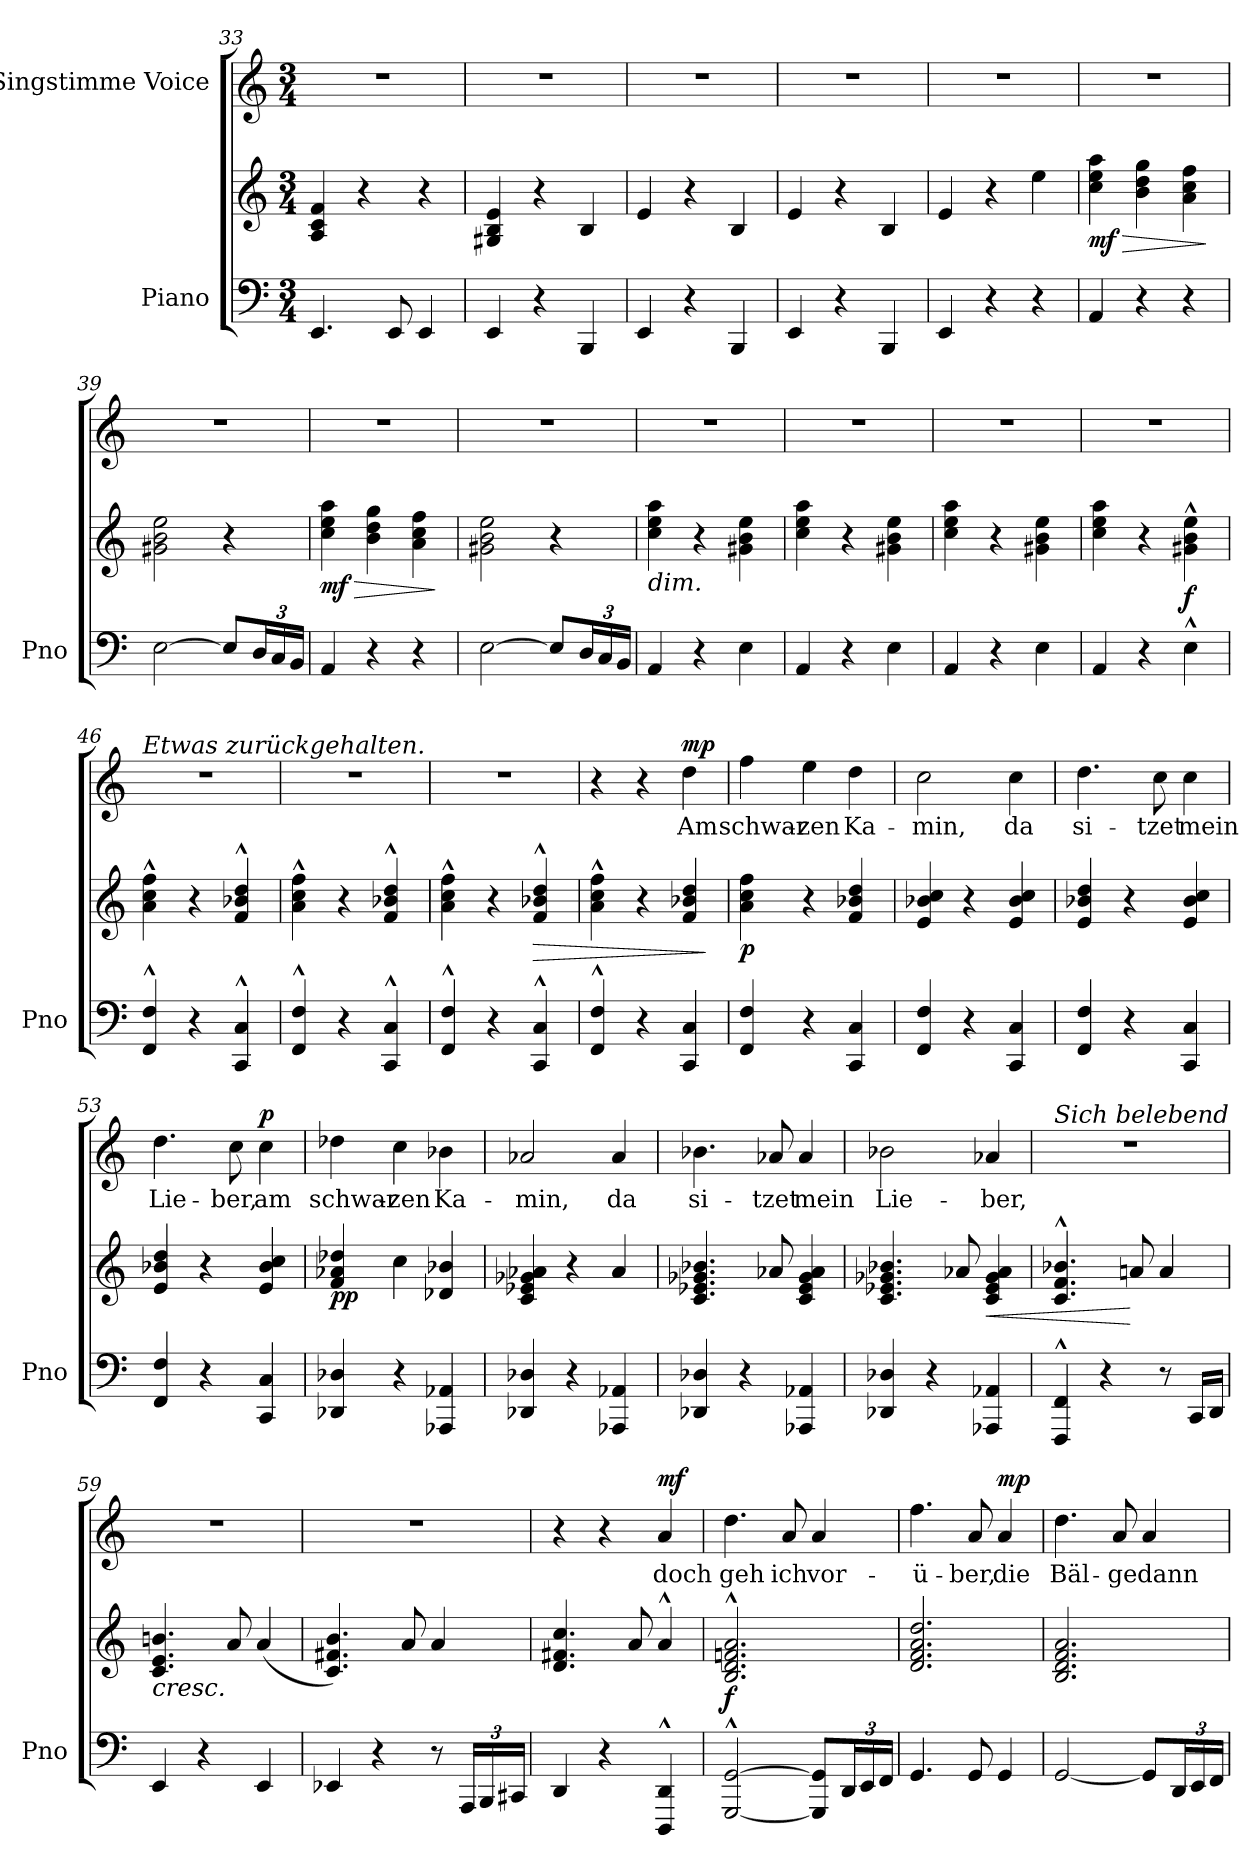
**kern	**kern	**dynam	**kern	**text	**dynam
*part2	*part2	*part2	*part1	*part1	*part1
*staff3	*staff2	*staff2/3	*staff1	*staff1	*staff1
*I"Piano	*	*	*I"Singstimme Voice	*	*
*I'Pno	*	*	*	*	*
*clefF4	*clefG2	*	*clefG2	*	*
*k[]	*k[]	*	*k[]	*	*
*M3/4	*M3/4	*	*M3/4	*	*
=33	=33	=33	=33	=33	=33
4.EE/	4A/ 4c/ 4f/	.	2.r	.	.
.	4r	.	.	.	.
8EE/	.	.	.	.	.
4EE/	4r	.	.	.	.
=34	=34	=34	=34	=34	=34
4EE/	4G#X/ 4B/ 4e/	.	2.r	.	.
4r	4r	.	.	.	.
4BBB/	4B/	.	.	.	.
=35	=35	=35	=35	=35	=35
4EE/	4e/	.	2.r	.	.
4r	4r	.	.	.	.
4BBB/	4B/	.	.	.	.
=36	=36	=36	=36	=36	=36
4EE/	4e/	.	2.r	.	.
4r	4r	.	.	.	.
4BBB/	4B/	.	.	.	.
!!LO:LB:g=z
=37	=37	=37	=37	=37	=37
4EE/	4e/	.	2.r	.	.
4r	4r	.	.	.	.
4r	4ee\	.	.	.	.
=38	=38	=38	=38	=38	=38
!	!	!LO:HP:b	!	!	!
!	!	!LO:DY:n=1:b	!	!	!
4AA/	4cc\ 4ee\ 4aa\	> mf	2.r	.	.
4r	4b\ 4dd\ 4gg\	.	.	.	.
4r	4a\ 4cc\ 4ff\	.	.	.	.
.	.	]	.	.	.
=39	=39	=39	=39	=39	=39
[2E\	2g#X\ 2b\ 2ee\	.	2.r	.	.
8E/L]	4r	.	.	.	.
*Xbrackettup	*	*	*	*	*
24D/L	.	.	.	.	.
24C/	.	.	.	.	.
24BB/JJ	.	.	.	.	.
=40	=40	=40	=40	=40	=40
!	!	!LO:HP:b	!	!	!
!	!	!LO:DY:n=1:b	!	!	!
4AA/	4cc\ 4ee\ 4aa\	> mf	2.r	.	.
4r	4b\ 4dd\ 4gg\	.	.	.	.
4r	4a\ 4cc\ 4ff\	.	.	.	.
.	.	]	.	.	.
=41	=41	=41	=41	=41	=41
[2E\	2g#X\ 2b\ 2ee\	.	2.r	.	.
8E/L]	4r	.	.	.	.
24D/L	.	.	.	.	.
24C/	.	.	.	.	.
24BB/JJ	.	.	.	.	.
=42	=42	=42	=42	=42	=42
!	!LO:TX:b:i:t=dim.	!	!	!	!
4AA/	4cc\ 4ee\ 4aa\	.	2.r	.	.
4r	4r	.	.	.	.
4E\	4g#X\ 4b\ 4ee\	.	.	.	.
=43	=43	=43	=43	=43	=43
4AA/	4cc\ 4ee\ 4aa\	.	2.r	.	.
4r	4r	.	.	.	.
4E\	4g#X\ 4b\ 4ee\	.	.	.	.
=44	=44	=44	=44	=44	=44
4AA/	4cc\ 4ee\ 4aa\	.	2.r	.	.
4r	4r	.	.	.	.
4E\	4g#X\ 4b\ 4ee\	.	.	.	.
!!LO:LB:g=z
=45	=45	=45	=45	=45	=45
*	*	*	*MM110	*	*
4AA/	4cc\ 4ee\ 4aa\	.	2.r	.	.
4r	4r	.	.	.	.
!	!	!LO:DY:b	!	!	!
4E^^\	4g#X\^^ 4b\^^ 4ee\^^	f	.	.	.
=46	=46	=46	=46	=46	=46
!	!	!	!LO:TX:a:i:t=Etwas zurückgehalten.	!	!
4FF/^^ 4F/^^	4a\^^ 4cc\^^ 4ff\^^	.	2.r	.	.
4r	4r	.	.	.	.
4CC/^^ 4C/^^	4f/^^ 4b-X/^^ 4dd/^^	.	.	.	.
=47	=47	=47	=47	=47	=47
4FF/^^ 4F/^^	4a\^^ 4cc\^^ 4ff\^^	.	2.r	.	.
4r	4r	.	.	.	.
4CC/^^ 4C/^^	4f/^^ 4b-X/^^ 4dd/^^	.	.	.	.
=48	=48	=48	=48	=48	=48
4FF/^^ 4F/^^	4a\^^ 4cc\^^ 4ff\^^	.	2.r	.	.
4r	4r	.	.	.	.
!	!	!LO:HP:b	!	!	!
4CC/^^ 4C/^^	4f/^^ 4b-X/^^ 4dd/^^	>	.	.	.
=49	=49	=49	=49	=49	=49
4FF/^^ 4F/^^	4a\^^ 4cc\^^ 4ff\^^	.	4r	.	.
4r	4r	.	4r	.	.
*	*	*	*MM120	*	*
!	!	!	!	!LO:LY:b	!LO:DY:a
4CC/ 4C/	4f/ 4b-X/ 4dd/	.	4dd\	Am	mp
.	.	]	.	.	.
=50	=50	=50	=50	=50	=50
!	!	!LO:DY:b	!	!LO:LY:b	!
4FF/ 4F/	4a\ 4cc\ 4ff\	p	4ff\	schwar-	.
!	!	!	!	!LO:LY:b	!
4r	4r	.	4ee\	-zen	.
!	!	!	!	!LO:LY:b	!
4CC/ 4C/	4f/ 4b-X/ 4dd/	.	4dd\	Ka-	.
=51	=51	=51	=51	=51	=51
!	!	!	!	!LO:LY:b	!
4FF/ 4F/	4e/ 4b-X/ 4cc/	.	2cc\	-min,	.
4r	4r	.	.	.	.
!	!	!	!	!LO:LY:b	!
4CC/ 4C/	4e/ 4b-/ 4cc/	.	4cc\	da	.
=52	=52	=52	=52	=52	=52
!	!	!	!	!LO:LY:b	!
4FF/ 4F/	4e/ 4b-X/ 4dd/	.	4.dd\	si-	.
4r	4r	.	.	.	.
!	!	!	!	!LO:LY:b	!
.	.	.	8cc\	-tzet	.
!	!	!	!	!LO:LY:b	!
4CC/ 4C/	4e/ 4b-/ 4cc/	.	4cc\	mein	.
!!LO:LB:g=z
=53	=53	=53	=53	=53	=53
!	!	!	!	!LO:LY:b	!
4FF/ 4F/	4e/ 4b-X/ 4dd/	.	4.dd\	Lie-	.
4r	4r	.	.	.	.
!	!	!	!	!LO:LY:b	!
.	.	.	8cc\	-ber,	.
!	!	!	!	!LO:LY:b	!LO:DY:a
4CC/ 4C/	4e/ 4b-/ 4cc/	.	4cc\	am	p
=54	=54	=54	=54	=54	=54
!	!	!LO:DY:b	!	!LO:LY:b	!
4DD-X/ 4D-X/	4f/ 4a-X/ 4dd-X/	pp	4dd-X\	schwar-	.
!	!	!	!	!LO:LY:b	!
4r	4cc\	.	4cc\	-zen	.
!	!	!	!	!LO:LY:b	!
4AAA-X/ 4AA-X/	4d-X/ 4b-X/	.	4b-X\	Ka-	.
=55	=55	=55	=55	=55	=55
!	!	!	!	!LO:LY:b	!
4DD-X/ 4D-X/	4c/ 4e-X/ 4g-X/ 4a-X/	.	2a-X/	-min,	.
4r	4r	.	.	.	.
!	!	!	!	!LO:LY:b	!
4AAA-X/ 4AA-X/	4a-/	.	4a-/	da	.
=56	=56	=56	=56	=56	=56
!	!	!	!	!LO:LY:b	!
4DD-X/ 4D-X/	4.c/ 4.e-X/ 4.g-X/ 4.b-X/	.	4.b-X\	si-	.
4r	.	.	.	.	.
!	!	!	!	!LO:LY:b	!
.	8a-X/	.	8a-X/	-tzet	.
!	!	!	!	!LO:LY:b	!
4AAA-X/ 4AA-X/	4c/ 4e-/ 4g-/ 4a-/	.	4a-/	mein	.
=57	=57	=57	=57	=57	=57
!	!	!	!	!LO:LY:b	!
4DD-X/ 4D-X/	4.c/ 4.e-X/ 4.g-X/ 4.b-X/	.	2b-X\	Lie-	.
4r	.	.	.	.	.
.	8a-X/	.	.	.	.
!	!	!LO:HP:b	!	!LO:LY:b	!
4AAA-X/ 4AA-X/	4c/ 4e-/ 4g-/ 4a-/	<	4a-X/	-ber,	.
=58	=58	=58	=58	=58	=58
*	*	*	*MM130	*	*
!	!	!	!LO:TX:a:i:t=Sich belebend	!	!
4FFF/^^ 4FF/^^	4.c/^^ 4.f/^^ 4.b-X/^^	.	2.r	.	.
4r	.	.	.	.	.
.	8an/	[	.	.	.
8r	4a/	.	.	.	.
16CC/LL	.	.	.	.	.
16DD/JJ	.	.	.	.	.
!!LO:PB:g=z
=59	=59	=59	=59	=59	=59
*	*	*	*MM140	*	*
!	!LO:TX:b:i:t=cresc.	!	!	!	!
4EE/	4.c/ 4.e/ 4.bn/	.	2.r	.	.
4r	.	.	.	.	.
.	8a/	.	.	.	.
4EE/	(<4a/	.	.	.	.
=60	=60	=60	=60	=60	=60
4EE-X/	4.c/ 4.f#X/ 4.b/)	.	2.r	.	.
4r	.	.	.	.	.
.	8a/	.	.	.	.
8r	4a/	.	.	.	.
24AAA/LL	.	.	.	.	.
24BBB/	.	.	.	.	.
24CC#X/JJ	.	.	.	.	.
=61	=61	=61	=61	=61	=61
4DD/	4.d/ 4.f#X/ 4.cc/	.	4r	.	.
4r	.	.	4r	.	.
.	8a/	.	.	.	.
!	!	!	!	!LO:LY:b	!LO:DY:a
4DDD/^^ 4DD/^^	4a^^/	.	4a/	doch	mf
=62	=62	=62	=62	=62	=62
*	*	*	*MM130	*	*
!	!	!LO:DY:b	!	!LO:LY:b	!
[2GGG/^^ [2GG/^^	2.B/^^ 2.d/^^ 2.fn/^^ 2.a/^^	f	4.dd\	geh	.
!	!	!	!	!LO:LY:b	!
.	.	.	8a/	ich	.
!	!	!	!	!LO:LY:b	!
8GGG/] 8GG/]L	.	.	4a/	vor-	.
24DD/L	.	.	.	.	.
24EE/	.	.	.	.	.
24FF/JJ	.	.	.	.	.
=63	=63	=63	=63	=63	=63
!	!	!	!	!LO:LY:b	!
4.GG/	2.d/ 2.f/ 2.a/ 2.dd/	.	4.ff\	-ü-	.
!	!	!	!	!LO:LY:b	!
8GG/	.	.	8a/	-ber,	.
!	!	!	!	!LO:LY:b	!LO:DY:a
4GG/	.	.	4a/	die	mp
=64	=64	=64	=64	=64	=64
!	!	!	!	!LO:LY:b	!
[2GG/	2.B/ 2.d/ 2.f/ 2.a/	.	4.dd\	Bäl-	.
!	!	!	!	!LO:LY:b	!
.	.	.	8a/	-ge	.
!	!	!	!	!LO:LY:b	!
8GG/L]	.	.	4a/	dann	.
24DD/L	.	.	.	.	.
24EE/	.	.	.	.	.
24FF/JJ	.	.	.	.	.
=	=	=	=	=	=
*-	*-	*-	*-	*-	*-
